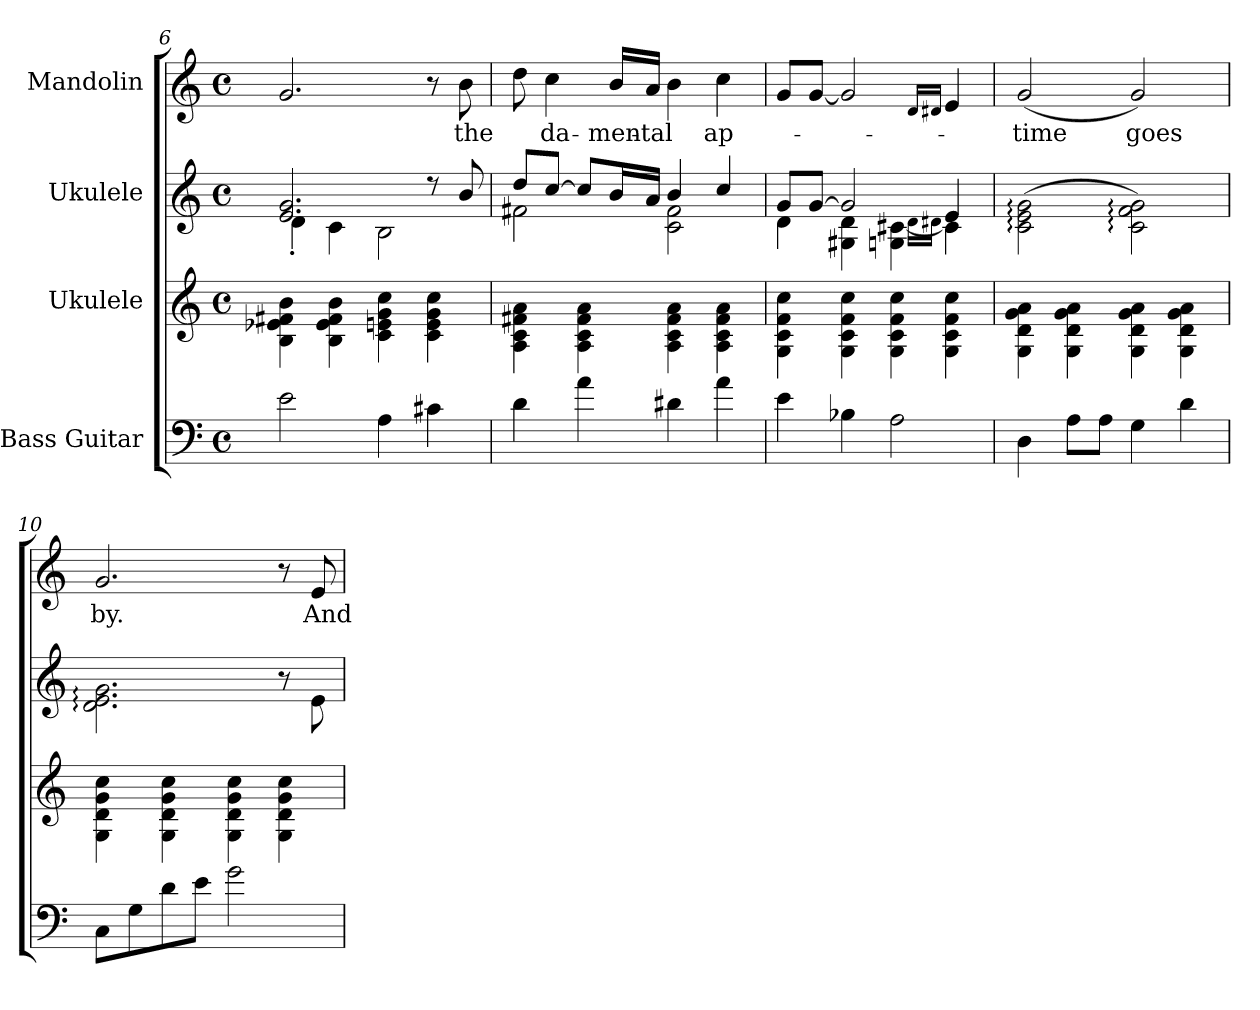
**kern	**kern	**kern	**kern	**text
*part4	*part3	*part2	*part1	*part1
*staff4	*staff3	*staff2	*staff1	*staff1
*I"Bass Guitar	*I"Ukulele	*I"Ukulele	*I"Mandolin	*
*clefF4	*	*	*clefG2	*
*ITrd7c12	*	*	*	*
*k[]	*k[]	*k[]	*k[]	*
*C:	*C:	*C:	*C:	*
*M4/4	*M4/4	*M4/4	*M4/4	*
*met(c)	*met(c)	*met(c)	*met(c)	*
=6	=6	=6	=6	=6
*	*	*^	*	*
2Ei\	4Bj\ 4e-j 4f#j 4bj	2.eZ/ 2.gZ	4d'Z\	2.gV/	.
.	4Bj\ 4e-j 4f#j 4bj	.	4cZ\	.	.
4AAi\	4cj\ 4ej 4gj 4ccj	.	2BZ\	.	.
4C#Xi\	4cj\ 4ej 4gj 4ccj	8r	.	8r	.
!	!	!	!	!	!LO:LY:b:color=#00007F
.	.	8bZ/	.	8bV\	the
!!LO:PB:g=z
=7	=7	=7	=7	=7	=7
4Di\	4Aj\ 4cj 4f#j 4aj	8ddZ/L	2f#Z\	8ddV\	.
!	!	!	!	!	!LO:LY:b:color=#00007F
.	.	[8ccZ/J	.	4ccV\	-da-
4Ai\	4Aj\ 4cj 4f#j 4aj	8ccZ/L]	.	.	.
!	!	!	!	!	!LO:LY:b:color=#00007F
.	.	16bZ/L	.	16bV/LL	-men-
!	!	!	!	!	!LO:LY:b:color=#00007F
.	.	16aZ/JJ	.	16aV/JJ	-tal
4D#Xi\	4Aj\ 4cj 4f#j 4aj	4bZ/	2cZ\ 2f#Z	4bV\	.
!	!	!	!	!	!LO:LY:b:color=#00007F
4Ai\	4Aj\ 4cj 4f#j 4aj	4ccZ/	.	4ccV\	ap-
=8	=8	=8	=8	=8	=8
4Ei\	4Gj\ 4cj 4fj 4ccj	8gZ/L	4dZ\	8gV/L	.
.	.	[8gZ/J	.	[8gV/J	.
4BB-Xi\	4Gj\ 4cj 4fj 4ccj	2gZ/]	4G#Z\ 4dZ	2gV/]	.
2AAi\	4Gj\ 4cj 4fj 4ccj	.	4GZ\ [4c#Z	.	.
.	.	16qdZ\LL	.	16qdV/LL	.
.	.	16qd#Z\JJ	.	16qd#XV/JJ	.
.	4Gj\ 4cj 4fj 4ccj	4eZ/	4c#Z\]	4eV/	.
*	*	*v	*v	*	*
=9	=9	=9	=9	=9
*	*	*^	*	*
!	!	!	!	!	!LO:LY:b:color=#00007F
*	*	*v	*v	*	*
4DDi\	4Gj\ 4dj 4gj 4aj	(2cZ\: 2eZ: 2gZ:	(2gV/	time
8AAi\L	4Gj\ 4dj 4gj 4aj	.	.	.
8AAi\J	.	.	.	.
!	!	!	!	!LO:LY:b:color=#00007F
4GGi\	4Gj\ 4dj 4gj 4aj	2cZ\: 2fZ: 2gZ:)	2gV/)	goes
4Di\	4Gj\ 4dj 4gj 4aj	.	.	.
=10	=10	=10	=10	=10
!	!	!	!	!LO:LY:b:color=#00007F
8CCi\L	4Gj\ 4dj 4gj 4ccj	2.dZ\: 2.eZ: 2.gZ:	2.gV/	by.
8GGi\	.	.	.	.
8Di\	4Gj\ 4dj 4gj 4ccj	.	.	.
8Ei\J	.	.	.	.
2Gi\	4Gj\ 4dj 4gj 4ccj	.	.	.
.	4Gj\ 4dj 4gj 4ccj	8r	8r	.
!	!	!	!	!LO:LY:b:color=#00007F
.	.	8eZ\	8eV/	And
=	=	=	=	=
*-	*-	*-	*-	*-
